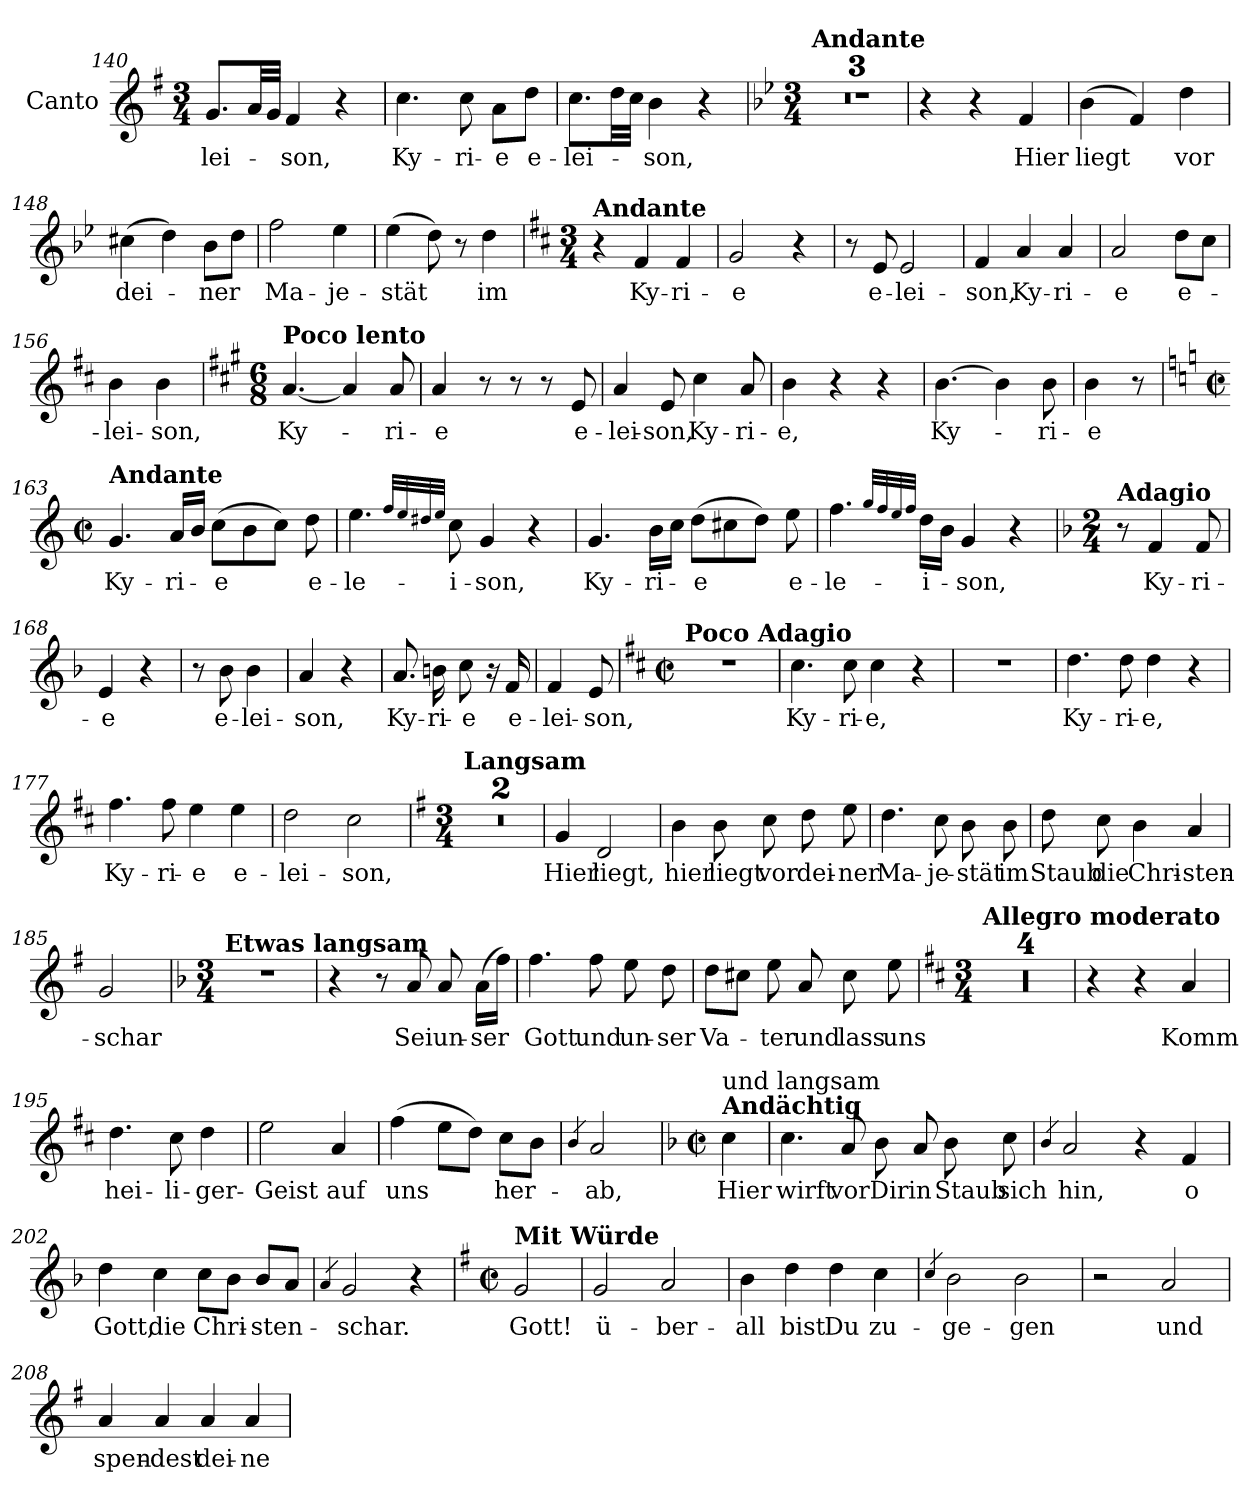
**kern	**text
*part1	*part1
*staff1	*staff1
*I"Canto	*
*clefG2	*
*k[f#]	*
*M3/4	*
=140	=140
!	!LO:LY:b
8.g/L	-lei-
32a/LL	.
32g/JJJ	.
!	!LO:LY:b
4f#/	-son,
4r	.
=141	=141
!	!LO:LY:b
4.cc\	Ky-
!	!LO:LY:b
8cc\	-ri-
!	!LO:LY:b
8a\L	-e
!	!LO:LY:b
8dd\J	e-
=142	=142
!	!LO:LY:b
8.cc\L	-lei-
32dd\LL	.
32cc\JJJ	.
!	!LO:LY:b
4b\	-son,
4r	.
!!LO:LB:g=z
=143	=143
*k[b-e-]	*
*M3/4	*
!LO:TX:a:B:t=Andante	!
2.r	.
=144	=144
2.r	.
=145	=145
2.r	.
=146	=146
4r	.
4r	.
!	!LO:LY:b
4f/	Hier
=147	=147
!	!LO:LY:b
(>4b-\	liegt
4f/)	.
!	!LO:LY:b
4dd\	vor
=148	=148
!	!LO:LY:b
(>4cc#X\	dei-
4dd\)	.
!	!LO:LY:b
8b-\L	-ner
8dd\J	.
=149	=149
!	!LO:LY:b
2ff\	Ma-
!	!LO:LY:b
4ee-\	-je-
=150	=150
!	!LO:LY:b
(>4ee-\	-stät
8dd\)	.
8r	.
!	!LO:LY:b
4dd\	im
!!LO:LB:g=z
=151	=151
*k[f#c#]	*
*M3/4	*
!LO:TX:a:B:t=Andante	!
4r	.
!	!LO:LY:b
4f#/	Ky-
!	!LO:LY:b
4f#/	-ri-
=152	=152
!	!LO:LY:b
2g/	-e
4r	.
=153	=153
8r	.
!	!LO:LY:b
8e/	e-
!	!LO:LY:b
2e/	-lei-
=154	=154
!	!LO:LY:b
4f#/	-son,
!	!LO:LY:b
4a/	Ky-
!	!LO:LY:b
4a/	-ri-
=155	=155
!	!LO:LY:b
2a/	-e
!	!LO:LY:b
8dd\L	e-
8cc#\J	.
=156	=156
!	!LO:LY:b
4b\	-lei-
!	!LO:LY:b
4b\	-son,
!!LO:LB:g=z
=157	=157
*k[f#c#g#]	*
*M6/8	*
!LO:TX:a:B:t=Poco lento	!
!	!LO:LY:b
[4.a/	Ky-
4a/]	.
!	!LO:LY:b
8a/	-ri-
=158	=158
!	!LO:LY:b
4a/	-e
8r	.
8r	.
8r	.
!	!LO:LY:b
8e/	e-
=159	=159
!	!LO:LY:b
4a/	-lei-
!	!LO:LY:b
8e/	-son,
!	!LO:LY:b
4cc#\	Ky-
!	!LO:LY:b
8a/	-ri-
=160	=160
!	!LO:LY:b
4b\	-e,
4r	.
4r	.
=161	=161
!	!LO:LY:b
[4.b\	Ky-
4b\]	.
!	!LO:LY:b
8b\	-ri-
=162	=162
!	!LO:LY:b
4b\	-e
8r	.
!!LO:PB:g=z
=163	=163
*k[]	*
*M2/2	*
*met(c|)	*
!LO:TX:a:B:t=Andante	!
!	!LO:LY:b
4.g/	Ky-
!	!LO:LY:b
16a/LL	-ri-
16b/JJ	.
!	!LO:LY:b
(8cc\L	-e
8b\	.
8cc\J)	.
!	!LO:LY:b
8dd\	e-
=164	=164
!	!LO:LY:b
4.ee\	-le-
32qff/LLL	.
32qee/	.
32qdd#X/	.
32qee/JJJ	.
!	!LO:LY:b
8cc\	-i-
!	!LO:LY:b
4g/	-son,
4r	.
=165	=165
!	!LO:LY:b
4.g/	Ky-
!	!LO:LY:b
16b\LL	-ri-
16cc\JJ	.
!	!LO:LY:b
(8dd\L	-e
8cc#X\	.
8dd\J)	.
!	!LO:LY:b
8ee\	e-
=166	=166
!	!LO:LY:b
4.ff\	-le-
32qgg/LLL	.
32qff/	.
32qee/	.
32qff/JJJ	.
!	!LO:LY:b
16dd\LL	-i-
16b\JJ	.
!	!LO:LY:b
4g/	-son,
4r	.
!!LO:LB:g=z
=167	=167
*k[b-]	*
*M2/4	*
!LO:TX:a:B:t=Adagio	!
8r	.
!	!LO:LY:b
4f/	Ky-
!	!LO:LY:b
8f/	-ri-
=168	=168
!	!LO:LY:b
4e/	-e
4r	.
=169	=169
8r	.
!	!LO:LY:b
8b-\	e-
!	!LO:LY:b
4b-\	-lei-
=170	=170
!	!LO:LY:b
4a/	-son,
4r	.
=171	=171
!	!LO:LY:b
8.a/	Ky-
!	!LO:LY:b
16bn\	-ri-
!	!LO:LY:b
8cc\	-e
16r	.
!	!LO:LY:b
16f/	e-
=172	=172
!	!LO:LY:b
4f/	-lei-
!	!LO:LY:b
8e/	-son,
!!LO:LB:g=z
=173	=173
*k[f#c#]	*
*M2/2	*
*met(c|)	*
!LO:TX:a:B:t=Poco Adagio	!
1r	.
=174	=174
!	!LO:LY:b
4.cc#\	Ky-
!	!LO:LY:b
8cc#\	-ri-
!	!LO:LY:b
4cc#\	-e,
4r	.
=175	=175
1r	.
=176	=176
!	!LO:LY:b
4.dd\	Ky-
!	!LO:LY:b
8dd\	-ri-
!	!LO:LY:b
4dd\	-e,
4r	.
=177	=177
!	!LO:LY:b
4.ff#\	Ky-
!	!LO:LY:b
8ff#\	-ri-
!	!LO:LY:b
4ee\	-e
!	!LO:LY:b
4ee\	e-
=178	=178
!	!LO:LY:b
2dd\	-lei-
!	!LO:LY:b
2cc#\	-son,
!!LO:LB:g=z
=179	=179
*k[f#]	*
*M3/4	*
!LO:TX:a:B:t=Langsam	!
2.r	.
=180	=180
2.r	.
=181	=181
!	!LO:LY:b
4g/	Hier
!	!LO:LY:b
2d/	liegt,
=182	=182
!	!LO:LY:b
4b\	hier
!	!LO:LY:b
8b\	liegt
!	!LO:LY:b
8cc\	vor
!	!LO:LY:b
8dd\	dei-
!	!LO:LY:b
8ee\	-ner
=183	=183
!	!LO:LY:b
4.dd\	Ma-
!	!LO:LY:b
8cc\	-je-
!	!LO:LY:b
8b\	-stät
!	!LO:LY:b
8b\	im
=184	=184
!	!LO:LY:b
8dd\	Staub
!	!LO:LY:b
8cc\	die
!	!LO:LY:b
4b\	Chri-
!	!LO:LY:b
4a/	-sten-
=185	=185
!	!LO:LY:b
2g/	-schar
!!LO:LB:g=z
=186	=186
*k[b-]	*
*M3/4	*
!LO:TX:a:B:t=Etwas langsam	!
2.r	.
=187	=187
4r	.
8r	.
!	!LO:LY:b
8a/	Sei
!	!LO:LY:b
8a/	un-
!	!LO:LY:b
(16a\LL	-ser
16ff\JJ)	.
=188	=188
!	!LO:LY:b
4.ff\	Gott
!	!LO:LY:b
8ff\	und
!	!LO:LY:b
8ee\	un-
!	!LO:LY:b
8dd\	-ser
=189	=189
!	!LO:LY:b
8dd\L	Va-
8cc#X\J	.
!	!LO:LY:b
8ee\	-ter
!	!LO:LY:b
8a/	und
!	!LO:LY:b
8cc#\	lass
!	!LO:LY:b
8ee\	uns
!!LO:LB:g=z
=190	=190
*k[f#c#]	*
*M3/4	*
!LO:TX:a:B:t=Allegro moderato	!
2.r	.
=191	=191
2.r	.
=192	=192
2.r	.
=193	=193
2.r	.
=194	=194
4r	.
4r	.
!	!LO:LY:b
4a/	Komm
=195	=195
!	!LO:LY:b
4.dd\	hei-
!	!LO:LY:b
8cc#\	-li-
!	!LO:LY:b
4dd\	-ger-
=196	=196
!	!LO:LY:b
2ee\	-Geist
!	!LO:LY:b
4a/	auf
=197	=197
!	!LO:LY:b
(4ff#\	uns
8ee\L	.
8dd\J)	.
!	!LO:LY:b
8cc#\L	her-
8b\J	.
=198	=198
4qb/	.
!	!LO:LY:b
2a/	-ab,
!!LO:LB:g=z
=199	=199
*k[b-]	*
*M2/2	*
*met(c|)	*
!LO:TX:a:B:t=Andächtig	!
!LO:TX:a:t=und langsam	!
!	!LO:LY:b
4cc\	Hier
=200	=200
!	!LO:LY:b
4.cc\	wirft
!	!LO:LY:b
8a/	vor
!	!LO:LY:b
8b-\	Dir
!	!LO:LY:b
8a/	in
!	!LO:LY:b
8b-\	Staub
!	!LO:LY:b
8cc\	sich
=201	=201
4qb-/	.
!	!LO:LY:b
2a/	hin,
4r	.
!	!LO:LY:b
4f/	o
=202	=202
!	!LO:LY:b
4dd\	Gott,
!	!LO:LY:b
4cc\	die
!	!LO:LY:b
8cc\L	Chri-
8b-\J	.
!	!LO:LY:b
8b-/L	-sten-
8a/J	.
=203	=203
4qa/	.
!	!LO:LY:b
2g/	-schar.
4r	.
!!LO:LB:g=z
=203X2	=203X2
*k[f#]	*
*M2/2	*
*met(c|)	*
!LO:TX:a:B:t=Mit Würde	!
!	!LO:LY:b
2g/	Gott!
=204	=204
!	!LO:LY:b
2g/	ü-
!	!LO:LY:b
2a/	-ber-
=205	=205
!	!LO:LY:b
4b\	-all
!	!LO:LY:b
4dd\	bist
!	!LO:LY:b
4dd\	Du
!	!LO:LY:b
4cc\	zu-
=206	=206
4qcc/	.
!	!LO:LY:b
2b\	-ge-
!	!LO:LY:b
2b\	-gen
=207	=207
2r	.
!	!LO:LY:b
2a/	und
=208	=208
!	!LO:LY:b
4a/	spen-
!	!LO:LY:b
4a/	-dest
!	!LO:LY:b
4a/	dei-
!	!LO:LY:b
4a/	-ne
=	=
*-	*-
